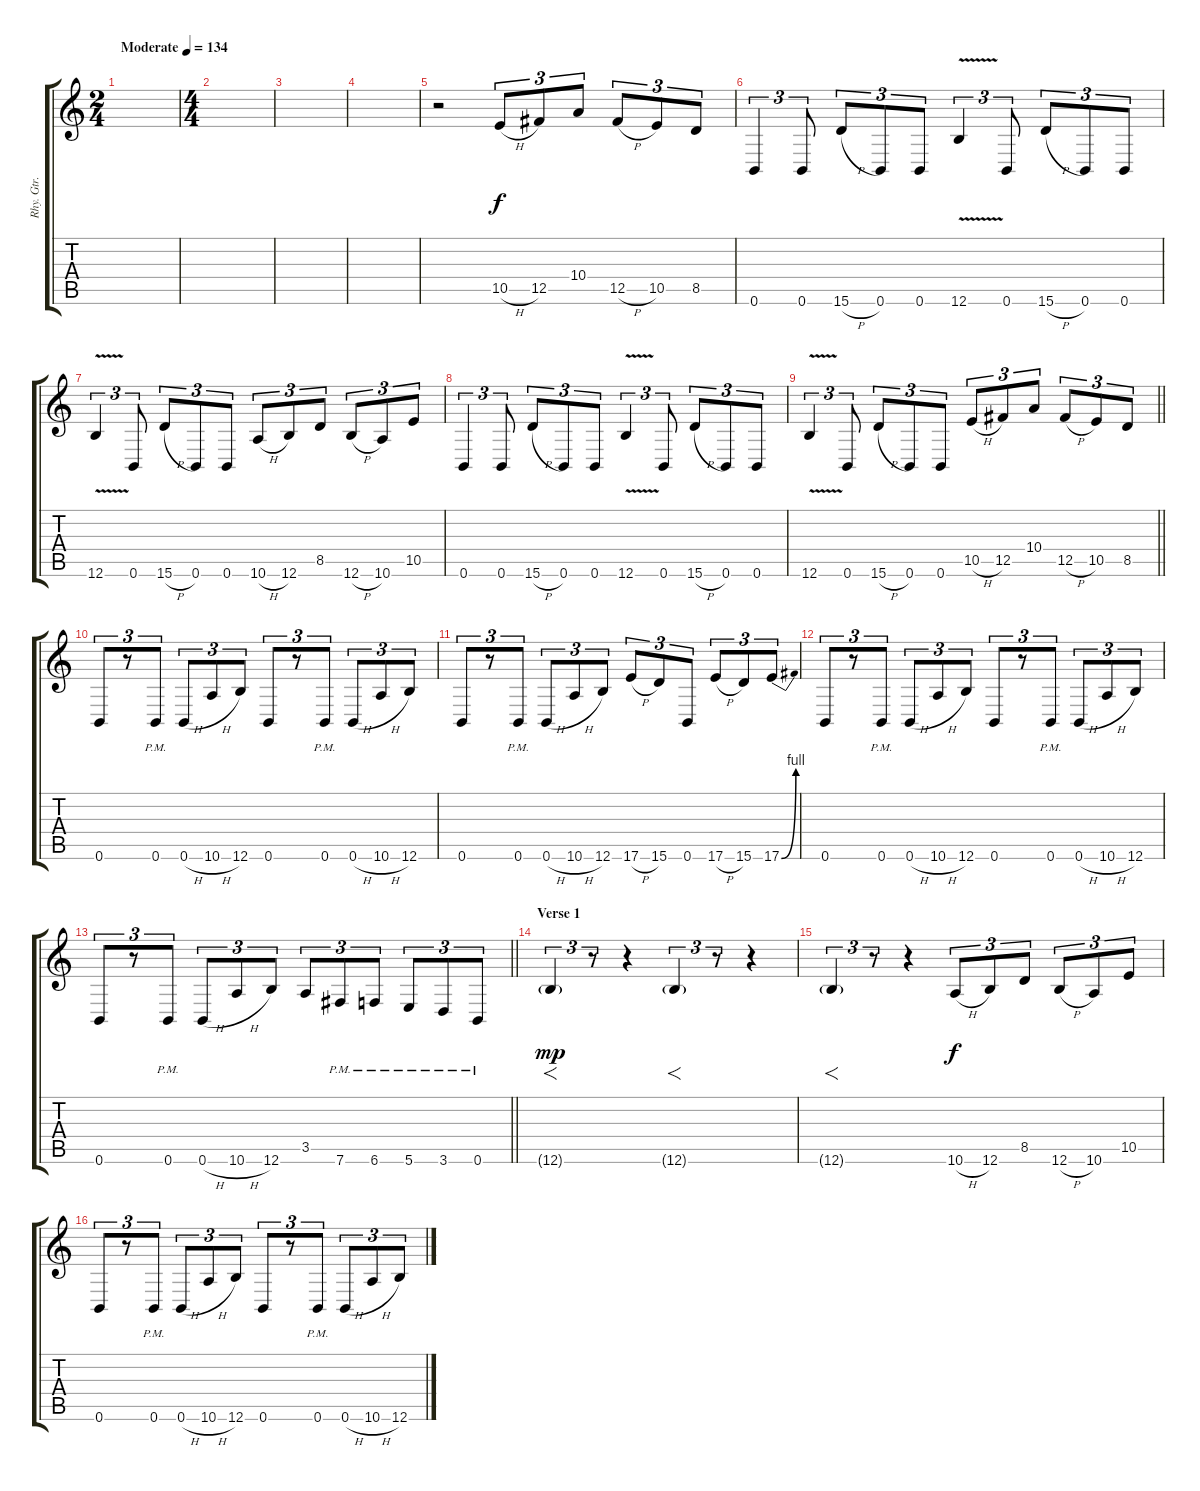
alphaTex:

\track ("Rhy. Gtr. 2" "Rhy. Gtr. ") {instrument distortionguitar}
\staff {score tabs}
\tuning (Db4 Ab3 E3 B2 Gb2 B1) {hide}
\ts (2 4)
\tempo (134 "Moderate")
\clef g2
\ks c
|
\ts (4 4)
|
|
|
r.2 10.5{h}.8{tu (3 2)} 12.5.8{tu (3 2)} 10.4.8{tu (3 2)} 12.5{h}.8{tu (3 2)} 10.5.8{tu (3 2)} 8.5.8{tu (3 2)} |
0.6.4{tu (3 2)} 0.6.8{tu (3 2)} 15.6{h}.8{tu (3 2)} 0.6.8{tu (3 2)} 0.6.8{tu (3 2)} 12.6{v}.4{tu (3 2)} 0.6.8{tu (3 2)} 15.6{h}.8{tu (3 2)} 0.6.8{tu (3 2)} 0.6.8{tu (3 2)} |
12.6{v}.4{tu (3 2)} 0.6.8{tu (3 2)} 15.6{h}.8{tu (3 2)} 0.6.8{tu (3 2)} 0.6.8{tu (3 2)} 10.6{h}.8{tu (3 2)} 12.6.8{tu (3 2)} 8.5.8{tu (3 2)} 12.6{h}.8{tu (3 2)} 10.6.8{tu (3 2)} 10.5.8{tu (3 2)} |
0.6.4{tu (3 2)} 0.6.8{tu (3 2)} 15.6{h}.8{tu (3 2)} 0.6.8{tu (3 2)} 0.6.8{tu (3 2)} 12.6{v}.4{tu (3 2)} 0.6.8{tu (3 2)} 15.6{h}.8{tu (3 2)} 0.6.8{tu (3 2)} 0.6.8{tu (3 2)} |
\barLineRight lightlight
12.6{v}.4{tu (3 2)} 0.6.8{tu (3 2)} 15.6{h}.8{tu (3 2)} 0.6.8{tu (3 2)} 0.6.8{tu (3 2)} 10.5{h}.8{tu (3 2)} 12.5.8{tu (3 2)} 10.4.8{tu (3 2)} 12.5{h}.8{tu (3 2)} 10.5.8{tu (3 2)} 8.5.8{tu (3 2)} |
\section ("" "")
0.6.8{tu (3 2)} r.8{tu (3 2)} 0.6{pm}.8{tu (3 2)} 0.6{h}.8{tu (3 2)} 10.6{h}.8{tu (3 2)} 12.6.8{tu (3 2)} 0.6.8{tu (3 2)} r.8{tu (3 2)} 0.6{pm}.8{tu (3 2)} 0.6{h}.8{tu (3 2)} 10.6{h}.8{tu (3 2)} 12.6.8{tu (3 2)} |
0.6.8{tu (3 2)} r.8{tu (3 2)} 0.6{pm}.8{tu (3 2)} 0.6{h}.8{tu (3 2)} 10.6{h}.8{tu (3 2)} 12.6.8{tu (3 2)} 17.6{h}.8{tu (3 2)} 15.6.8{tu (3 2)} 0.6.8{tu (3 2)} 17.6{h}.8{tu (3 2)} 15.6.8{tu (3 2)} 17.6{be (bend 0 0 60 4)}.8{tu (3 2)} |
0.6.8{tu (3 2)} r.8{tu (3 2)} 0.6{pm}.8{tu (3 2)} 0.6{h}.8{tu (3 2)} 10.6{h}.8{tu (3 2)} 12.6.8{tu (3 2)} 0.6.8{tu (3 2)} r.8{tu (3 2)} 0.6{pm}.8{tu (3 2)} 0.6{h}.8{tu (3 2)} 10.6{h}.8{tu (3 2)} 12.6.8{tu (3 2)} |
\barLineRight lightlight
0.6.8{tu (3 2)} r.8{tu (3 2)} 0.6{pm}.8{tu (3 2)} 0.6{h}.8{tu (3 2)} 10.6{h}.8{tu (3 2)} 12.6.8{tu (3 2)} 3.5.8{tu (3 2)} 7.6{pm}.8{tu (3 2)} 6.6{pm}.8{tu (3 2)} 5.6{pm}.8{tu (3 2)} 3.6{pm}.8{tu (3 2)} 0.6{pm}.8{tu (3 2)} |
\section ("" "Verse 1")
12.6{g}.4{f tu (3 2) dy mp} r.8{tu (3 2)} r.4 12.6{g}.4{f tu (3 2)} r.8{tu (3 2)} r.4 |
12.6{g}.4{f tu (3 2)} r.8{tu (3 2)} r.4 10.6{h}.8{tu (3 2) dy f} 12.6.8{tu (3 2)} 8.5.8{tu (3 2)} 12.6{h}.8{tu (3 2)} 10.6.8{tu (3 2)} 10.5.8{tu (3 2)} |
0.6.8{tu (3 2)} r.8{tu (3 2)} 0.6{pm}.8{tu (3 2)} 0.6{h}.8{tu (3 2)} 10.6{h}.8{tu (3 2)} 12.6.8{tu (3 2)} 0.6.8{tu (3 2)} r.8{tu (3 2)} 0.6{pm}.8{tu (3 2)} 0.6{h}.8{tu (3 2)} 10.6{h}.8{tu (3 2)} 12.6.8{tu (3 2)}
